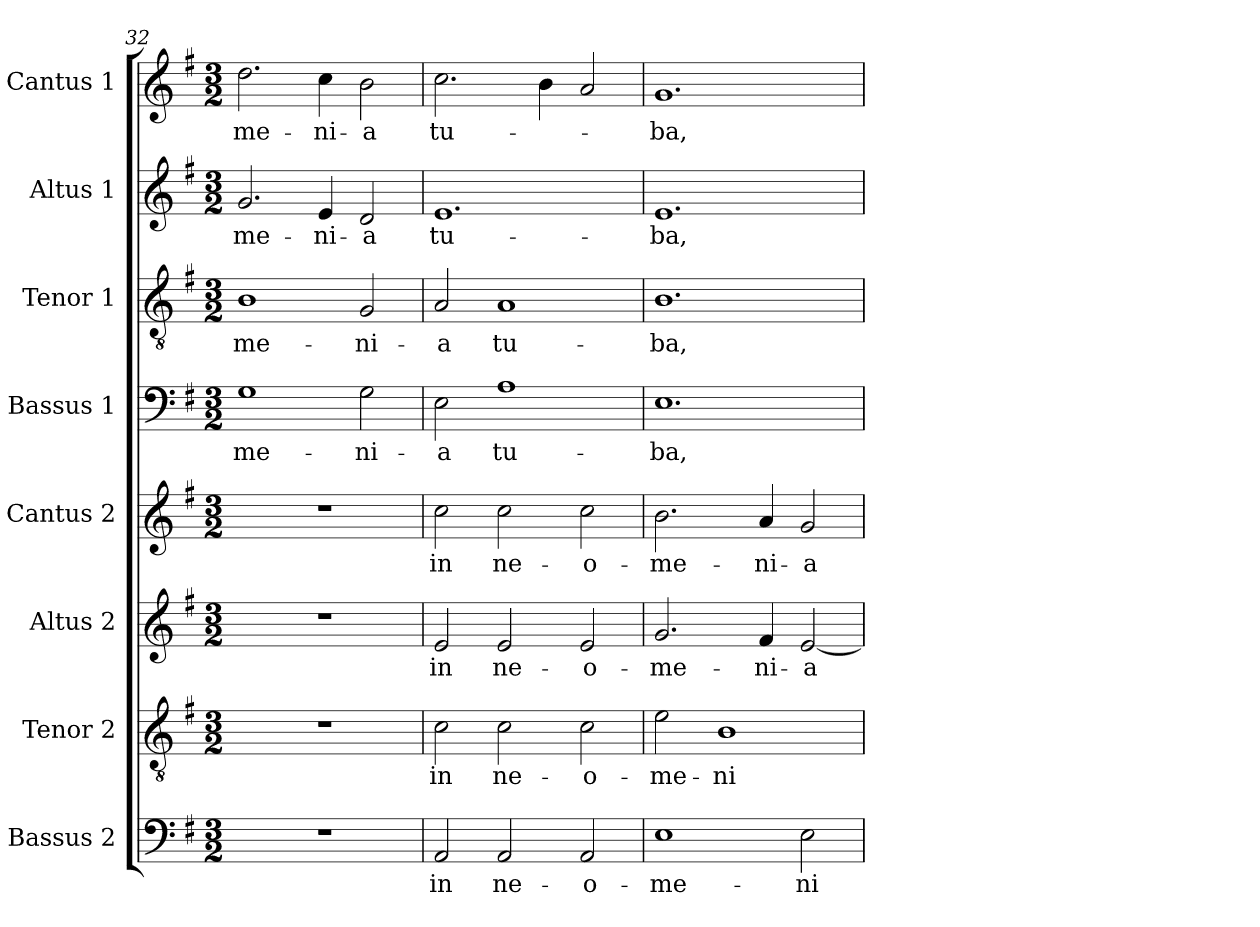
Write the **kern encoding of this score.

**kern	**text	**kern	**text	**kern	**text	**kern	**text	**kern	**text	**kern	**text	**kern	**text	**kern	**text
*part8	*part8	*part7	*part7	*part6	*part6	*part5	*part5	*part4	*part4	*part3	*part3	*part2	*part2	*part1	*part1
*staff8	*staff8	*staff7	*staff7	*staff6	*staff6	*staff5	*staff5	*staff4	*staff4	*staff3	*staff3	*staff2	*staff2	*staff1	*staff1
*I"Bassus 2	*	*I"Tenor 2	*	*I"Altus 2	*	*I"Cantus 2	*	*I"Bassus 1	*	*I"Tenor 1	*	*I"Altus 1	*	*I"Cantus 1	*
*I'B2	*	*I'T2	*	*I'A2	*	*I'C2	*	*I'B1	*	*I'T1	*	*I'A1	*	*I'C1	*
*clefF4	*	*clefGv2	*	*clefG2	*	*clefG2	*	*clefF4	*	*clefGv2	*	*clefG2	*	*clefG2	*
*k[f#]	*	*k[f#]	*	*k[f#]	*	*k[f#]	*	*k[f#]	*	*k[f#]	*	*k[f#]	*	*k[f#]	*
*G:	*	*G:	*	*G:	*	*G:	*	*G:	*	*G:	*	*G:	*	*G:	*
*M3/2	*	*M3/2	*	*M3/2	*	*M3/2	*	*M3/2	*	*M3/2	*	*M3/2	*	*M3/2	*
=32	=32	=32	=32	=32	=32	=32	=32	=32	=32	=32	=32	=32	=32	=32	=32
!	!	!	!	!	!	!	!	!	!LO:LY:b	!	!LO:LY:b	!	!LO:LY:b	!	!LO:LY:b
1.r	.	1.r	.	1.r	.	1.r	.	1G	-me-	1B	-me-	2.g/	-me-	2.dd\	-me-
!	!	!	!	!	!	!	!	!	!	!	!	!	!LO:LY:b	!	!LO:LY:b
.	.	.	.	.	.	.	.	.	.	.	.	4e/	-ni-	4cc\	-ni-
!	!	!	!	!	!	!	!	!	!LO:LY:b	!	!LO:LY:b	!	!LO:LY:b	!	!LO:LY:b
.	.	.	.	.	.	.	.	2G\	-ni-	2G/	-ni-	2d/	-a	2b\	-a
=33	=33	=33	=33	=33	=33	=33	=33	=33	=33	=33	=33	=33	=33	=33	=33
!	!LO:LY:b	!	!LO:LY:b	!	!LO:LY:b	!	!LO:LY:b	!	!LO:LY:b	!	!LO:LY:b	!	!LO:LY:b	!	!LO:LY:b
2AA/	in	2c\	in	2e/	in	2cc\	in	2E\	-a	2A/	-a	1.e	tu-	2.cc\	tu-
!	!LO:LY:b	!	!LO:LY:b	!	!LO:LY:b	!	!LO:LY:b	!	!LO:LY:b	!	!LO:LY:b	!	!	!	!
2AA/	ne-	2c\	ne-	2e/	ne-	2cc\	ne-	1A	tu-	1A	tu-	.	.	.	.
.	.	.	.	.	.	.	.	.	.	.	.	.	.	4b\	.
!	!LO:LY:b	!	!LO:LY:b	!	!LO:LY:b	!	!LO:LY:b	!	!	!	!	!	!	!	!
2AA/	-o-	2c\	-o-	2e/	-o-	2cc\	-o-	.	.	.	.	.	.	2a/	.
=34	=34	=34	=34	=34	=34	=34	=34	=34	=34	=34	=34	=34	=34	=34	=34
!	!LO:LY:b	!	!LO:LY:b	!	!LO:LY:b	!	!LO:LY:b	!	!LO:LY:b	!	!LO:LY:b	!	!LO:LY:b	!	!LO:LY:b
1E	-me-	2e\	-me-	2.g/	-me-	2.b\	-me-	1.E	-ba,	1.B	-ba,	1.e	-ba,	1.g	-ba,
!	!	!	!LO:LY:b	!	!	!	!	!	!	!	!	!	!	!	!
.	.	1B	-ni-	.	.	.	.	.	.	.	.	.	.	.	.
!	!	!	!	!	!LO:LY:b	!	!LO:LY:b	!	!	!	!	!	!	!	!
.	.	.	.	4f#/	-ni-	4a/	-ni-	.	.	.	.	.	.	.	.
!	!LO:LY:b	!	!	!	!LO:LY:b	!	!LO:LY:b	!	!	!	!	!	!	!	!
2E\	-ni-	.	.	[2e/	-a	2g/	-a	.	.	.	.	.	.	.	.
=	=	=	=	=	=	=	=	=	=	=	=	=	=	=	=
*-	*-	*-	*-	*-	*-	*-	*-	*-	*-	*-	*-	*-	*-	*-	*-
